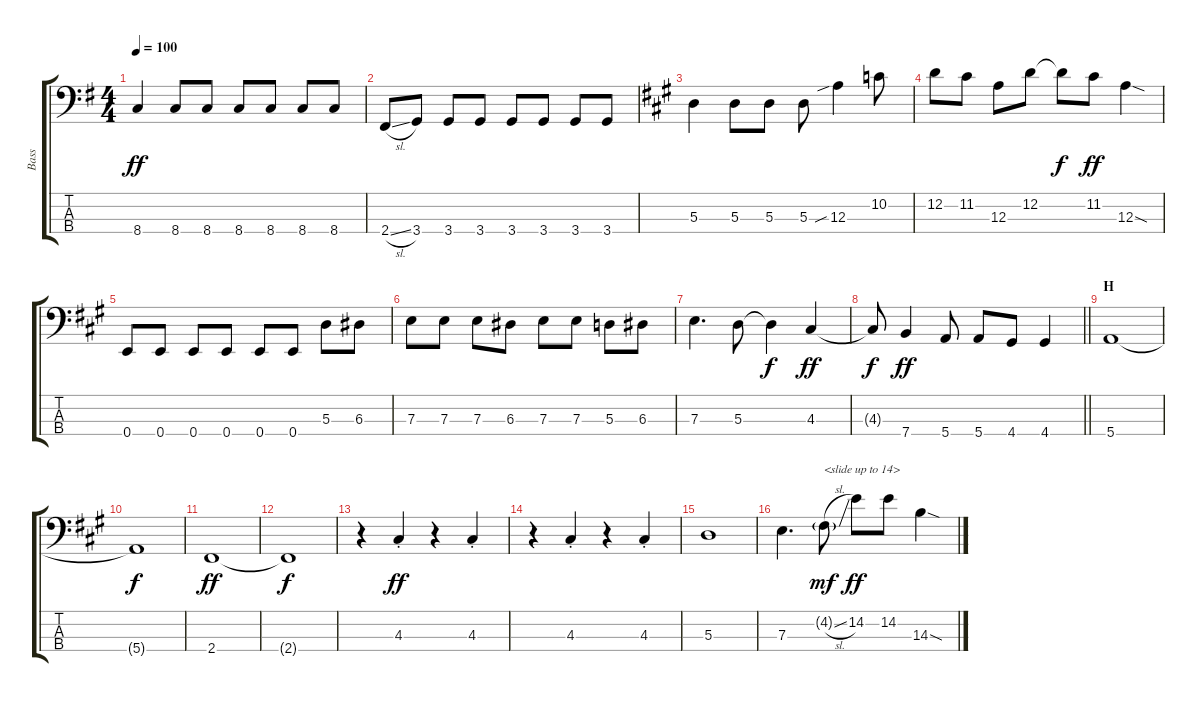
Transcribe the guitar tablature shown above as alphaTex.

\track ("Bass" "Bass") {instrument electricbasspick}
\staff {score tabs}
\tuning (G2 D2 A1 E1) {hide}
\ts (4 4)
\tempo 100
\clef f4
\ks g
8.4.4{dy ff} 8.4.8 8.4.8 8.4.8 8.4.8 8.4.8 8.4.8 |
2.4{sl}.8 3.4.8 3.4.8 3.4.8 3.4.8 3.4.8 3.4.8 3.4.8 |
\ks a
5.3.4 5.3.8 5.3.8 5.3.8 12.3{sib}.4 10.2.8 |
12.2.8 11.2.8 12.3.8 12.2.8 12.2{t}.8{dy f} 11.2.8{dy ff} 12.3{sod}.4 |
0.4.8 0.4.8 0.4.8 0.4.8 0.4.8 0.4.8 5.3.8 6.3.8 |
7.3.8 7.3.8 7.3.8 6.3.8 7.3.8 7.3.8 5.3.8 6.3.8 |
7.3.4{d} 5.3.8 5.3{t}.4{dy f} 4.3.4{dy ff} |
\barLineRight lightlight
4.3{t}.8{dy f} 7.4.4{dy ff} 5.4.8 5.4.8 4.4.8 4.4.4 |
\section ("" "H")
5.4.1 |
5.4{t}.1{dy f} |
2.4.1{dy ff} |
2.4{t}.1{dy f} |
r.4 4.3{st}.4{dy ff} r.4 4.3{st}.4 |
r.4 4.3{st}.4 r.4 4.3{st}.4 |
5.3.1 |
7.3.4{d} 4.2{sl g}.8{txt "<slide up to 14>" dy mf} 14.2.8{dy ff} 14.2.8 14.3{sod}.4
